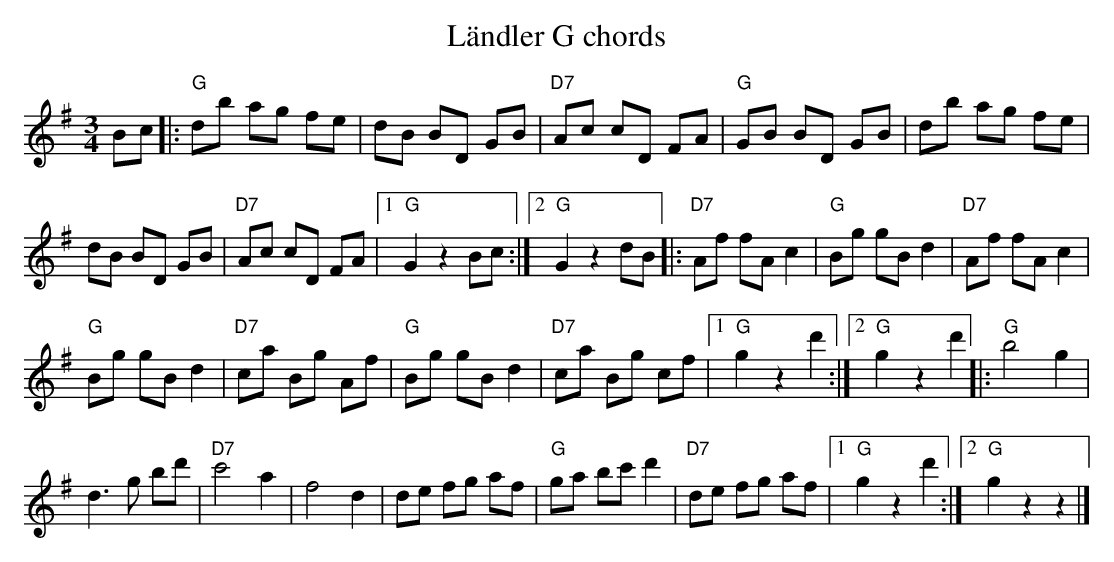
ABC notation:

X:1
T: Ländler G chords
M:3/4
L:1/8
K:G %%MIDI gchordon
Bc |: "G"db ag fe | dB BD GB | "D7"Ac cD FA | "G"GB BD GB | db ag fe |
dB BD GB | "D7"Ac cD FA |1 "G"G2z2 Bc :|2 "G"G2z2 dB |: "D7"Af fA c2 | "G"Bg gB d2 | "D7"Af fA c2 |
"G"Bg gB d2 | "D7"ca Bg Af | "G"Bg gB d2 | "D7"ca Bg cf |1 "G"g2z2d'2 :|2 "G"g2z2d'2 |: "G"b4g2 |
d3g bd' | "D7"c'4a2 | f4d2 | de fg af | "G"ga bc' d'2 | "D7"de fg af |1 "G"g2z2d'2 :|2 "G"g2z2z2 |]
